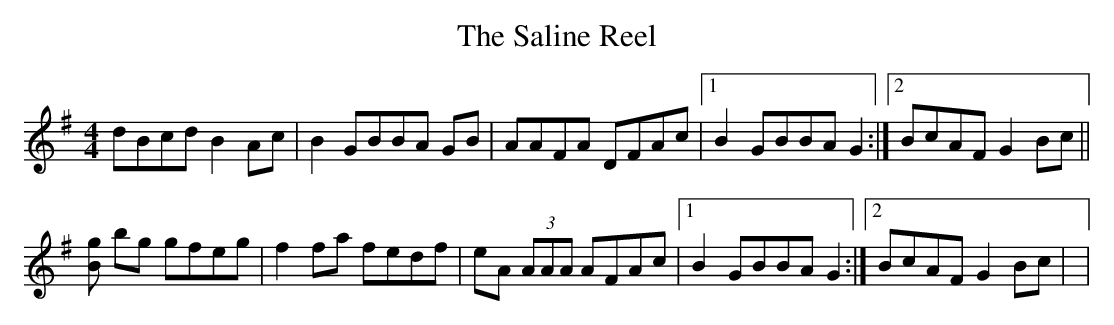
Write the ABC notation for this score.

X:1
T:The Saline Reel
M:4/4
L:1/8
K:G
dBcd B2 Ac|B2 GBBA GB|AAFA DFAc|1 B2 GBBA G2 :|2BcAF G2 Bc||
[gB] bg gfeg|f2 fa fedf|eA (3AAA AFAc|1 B2 GBBA G2:|2 BcAF G2 Bc |>|
